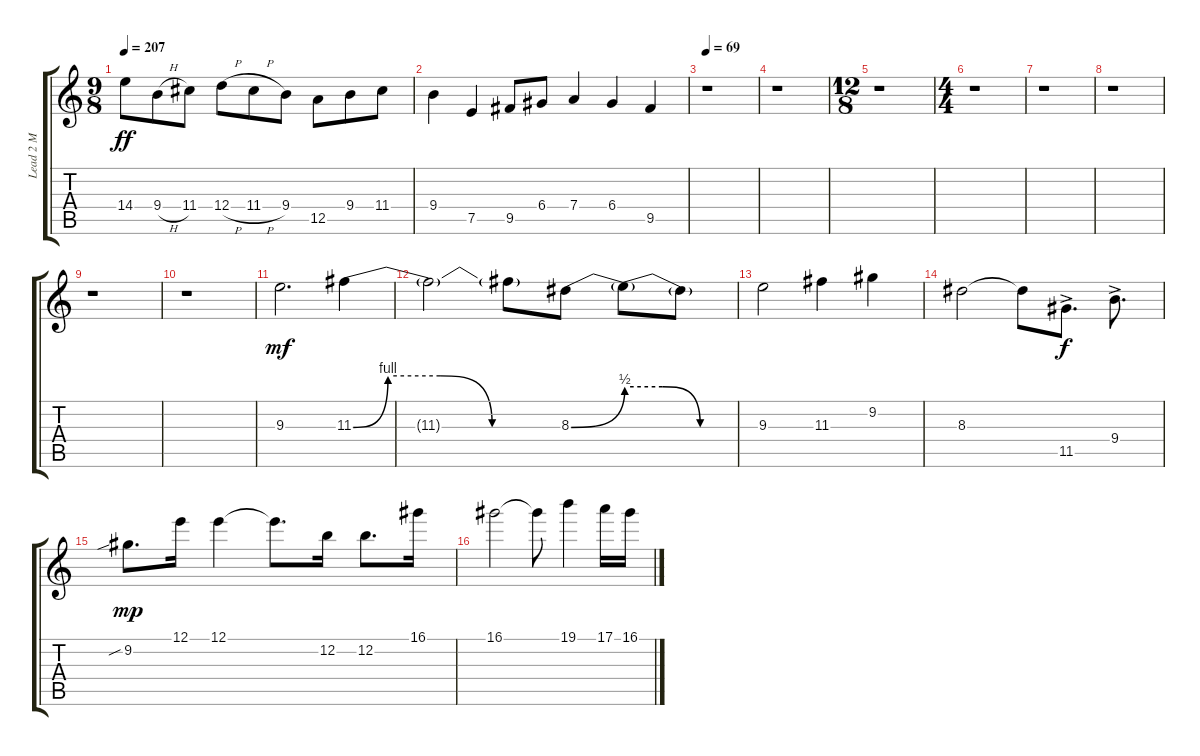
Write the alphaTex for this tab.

\track ("Lead 2 M" "Lead 2 M") {instrument distortionguitar}
\staff {score tabs}
\tuning (E4 B3 G3 D3 A2 E2) {hide}
\ts (9 8)
\tempo 207
\clef g2
\ks c
14.4{t}.8{dy ff} 9.4{h}.8 11.4.8 12.4{h}.8 11.4{h}.8 9.4.8 12.5.8 9.4.8 11.4.8 |
9.4.4 7.5.4 9.5.8 6.4.8 7.4.4 6.4.4 9.5.4 |
\tempo 69
r.1 |
r.1 |
\ts (12 8)
r.1 |
\ts (4 4)
r.1 |
r.1 |
r.1 |
r.1 |
r.1 |
9.3.2{d dy mf} 11.3{be (custom 0 0 10 4 25 4 40 0 60 0)}.4 |
11.3{t}.2 11.3{t}.8 8.3{be (bend 0 0 60 2)}.8 8.3{be (custom 0 2 20 2 40 0 60 0) t}.8 8.3{t}.8 |
9.3.2 11.3.4 9.2.4 |
8.3.2 8.3{t}.8 11.5{ac}.8{d dy f} 9.4{ac}.8{d} |
9.2{sib}.8{d dy mp} 12.1.16 12.1.4 12.1{t}.8{d} 12.2.16 12.2.8{d} 16.1.16 |
16.1.2 16.1{t}.8 19.1.4 17.1.16 16.1.16
